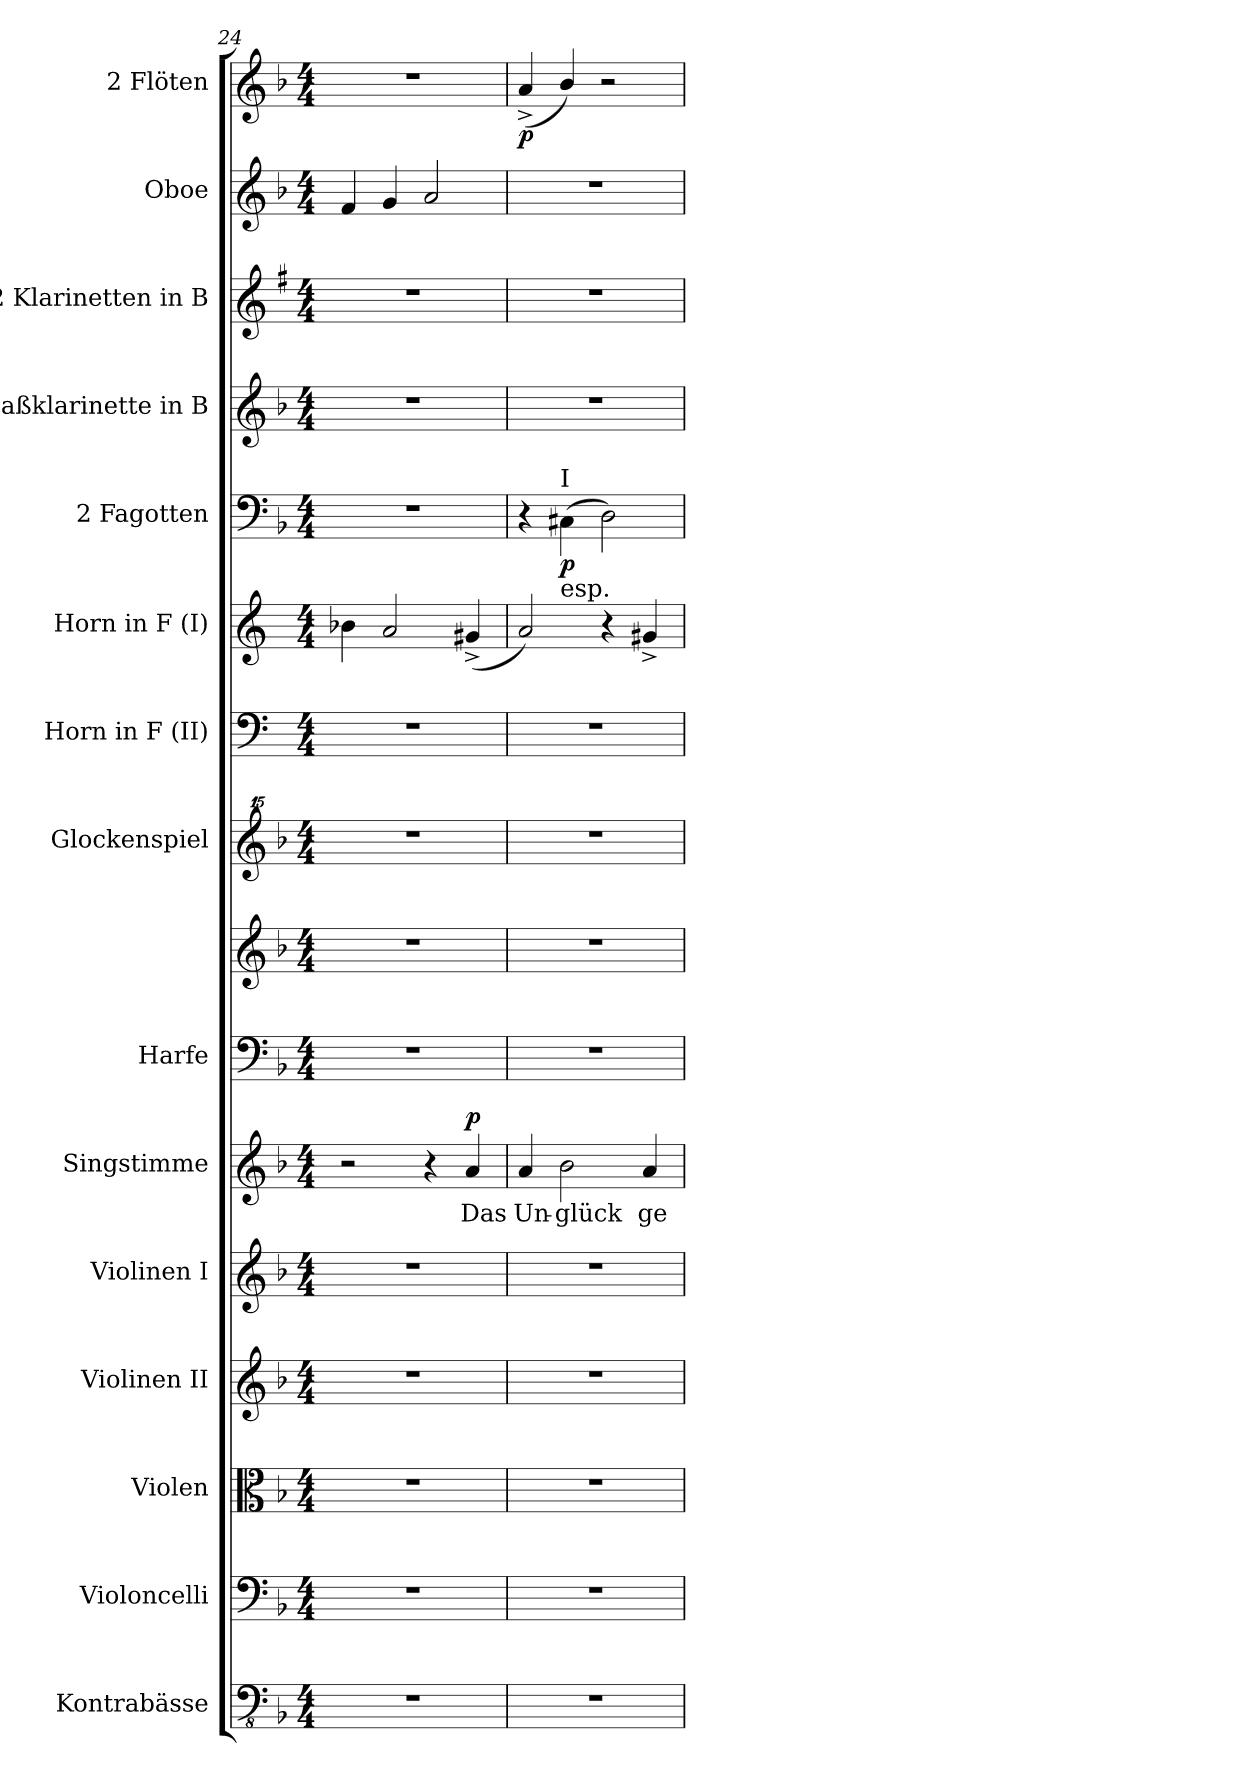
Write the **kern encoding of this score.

**kern	**kern	**kern	**kern	**kern	**kern	**text	**dynam	**kern	**kern	**kern	**kern	**kern	**kern	**dynam	**kern	**kern	**kern	**kern	**dynam
*part15	*part14	*part13	*part12	*part11	*part10	*part10	*part10	*part9	*part9	*part8	*part7	*part6	*part5	*part5	*part4	*part3	*part2	*part1	*part1
*staff16	*staff15	*staff14	*staff13	*staff12	*staff11	*staff11	*staff11	*staff10	*staff9	*staff8	*staff7	*staff6	*staff5	*staff5	*staff4	*staff3	*staff2	*staff1	*staff1
*I"Kontrabässe	*I"Violoncelli	*I"Violen	*I"Violinen II	*I"Violinen I	*I"Singstimme	*	*	*I"Harfe	*	*I"Glockenspiel	*I"Horn in F (II)	*I"Horn in F (I)	*I"2 Fagotten	*	*I"Baßklarinette in B	*I"2 Klarinetten in B	*I"Oboe	*I"2 Flöten	*
*I'Kb.	*I'Vc.	*	*I'Vl. II	*I'Vl. I	*I'Singst.	*	*	*I'Hf.	*	*I'Glk.	*I'Hr. II	*I'Hr. I	*I'Fg.	*	*I'Bklar. (B)	*I'Klar. (B)	*I'Ob.	*I'Fl.	*
!!LO:PB:g=z
*clefFv4	*clefF4	*clefC3	*clefG2	*clefG2	*clefG2	*	*	*clefF4	*clefG2	*clefG^^2	*clefF4	*clefG2	*clefF4	*	*clefG2	*clefG2	*clefG2	*clefG2	*
*	*	*	*	*	*	*	*	*	*	*	*ITrd4c7	*ITrd4c7	*	*	*ITrd8c14	*ITrd1c2	*	*	*
*k[b-]	*k[b-]	*k[b-]	*k[b-]	*k[b-]	*k[b-]	*	*	*k[b-]	*k[b-]	*k[b-]	*k[b-]	*k[b-]	*k[b-]	*	*k[b-]	*k[b-]	*k[b-]	*k[b-]	*
*M4/4	*M4/4	*M4/4	*M4/4	*M4/4	*M4/4	*	*	*M4/4	*M4/4	*M4/4	*M4/4	*M4/4	*M4/4	*	*M4/4	*M4/4	*M4/4	*M4/4	*
=24	=24	=24	=24	=24	=24	=24	=24	=24	=24	=24	=24	=24	=24	=24	=24	=24	=24	=24	=24
1r	1r	1r	1r	1r	2r	.	.	1r	1r	1r	1r	4e-X\	1r	.	1r	1r	4f/	1r	.
.	.	.	.	.	.	.	.	.	.	.	.	2d/	.	.	.	.	4g/	.	.
.	.	.	.	.	4r	.	.	.	.	.	.	.	.	.	.	.	2a/	.	.
!	!	!	!	!	!	!LO:LY:b	!LO:DY:a	!	!	!	!	!	!	!	!	!	!	!	!
.	.	.	.	.	4a/	Das	p	.	.	.	.	(<4c#X^/	.	.	.	.	.	.	.
=25	=25	=25	=25	=25	=25	=25	=25	=25	=25	=25	=25	=25	=25	=25	=25	=25	=25	=25	=25
!	!	!	!	!	!	!LO:LY:b	!	!	!	!	!	!	!	!	!	!	!	!	!LO:DY:b
1r	1r	1r	1r	1r	4a/	Un-	.	1r	1r	1r	1r	2d/)	4r	.	1r	1r	1r	(<4a^/	p
!	!	!	!	!	!	!	!	!	!	!	!	!	!LO:TX:a:t=I	!	!	!	!	!	!
!	!	!	!	!	!	!	!	!	!	!	!	!	!LO:TX:b:t=esp.	!	!	!	!	!	!
!	!	!	!	!	!	!LO:LY:b	!	!	!	!	!	!	!	!LO:DY:b	!	!	!	!	!
.	.	.	.	.	2b-\	-glück	.	.	.	.	.	.	(>4C#X\	p	.	.	.	4b-/)	.
.	.	.	.	.	.	.	.	.	.	.	.	4r	2D\)	.	.	.	.	2r	.
!	!	!	!	!	!	!LO:LY:b	!	!	!	!	!	!	!	!	!	!	!	!	!
.	.	.	.	.	4a/	ge-	.	.	.	.	.	4c#X^/	.	.	.	.	.	.	.
=	=	=	=	=	=	=	=	=	=	=	=	=	=	=	=	=	=	=	=
*-	*-	*-	*-	*-	*-	*-	*-	*-	*-	*-	*-	*-	*-	*-	*-	*-	*-	*-	*-
